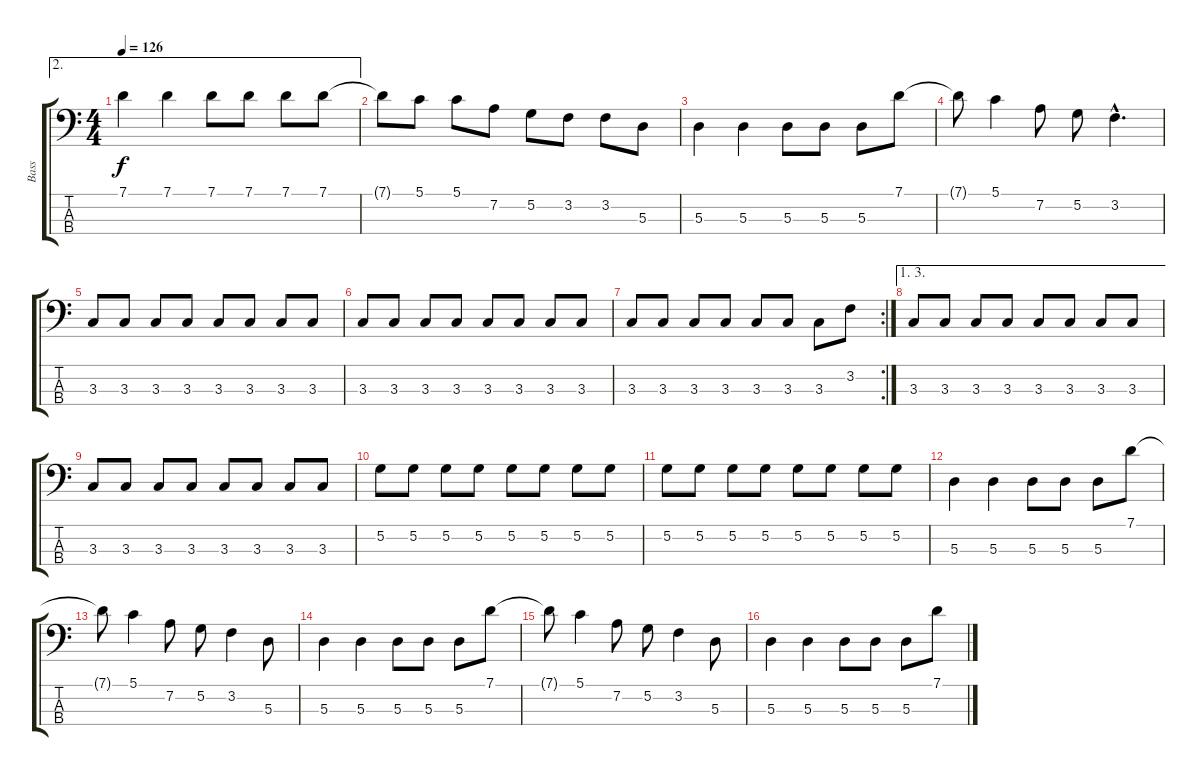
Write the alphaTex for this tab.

\track ("Bass" "Bass") {instrument electricbassfinger}
\staff {score tabs}
\tuning (G2 D2 A1 E1) {hide}
\ae 2
\ts (4 4)
\tempo 126
\clef f4
\ks c
7.1.4{dy f} 7.1.4 7.1.8 7.1.8 7.1.8 7.1.8 |
7.1{t}.8 5.1.8 5.1.8 7.2.8 5.2.8 3.2.8 3.2.8 5.3.8 |
5.3.4 5.3.4 5.3.8 5.3.8 5.3.8 7.1.8 |
7.1{t}.8 5.1.4 7.2.8 5.2.8 3.2{hac}.4{d} |
3.3.8 3.3.8 3.3.8 3.3.8 3.3.8 3.3.8 3.3.8 3.3.8 |
3.3.8 3.3.8 3.3.8 3.3.8 3.3.8 3.3.8 3.3.8 3.3.8 |
\rc 2
3.3.8 3.3.8 3.3.8 3.3.8 3.3.8 3.3.8 3.3.8 3.2.8 |
\ae (1 3)
3.3.8 3.3.8 3.3.8 3.3.8 3.3.8 3.3.8 3.3.8 3.3.8 |
3.3.8 3.3.8 3.3.8 3.3.8 3.3.8 3.3.8 3.3.8 3.3.8 |
5.2.8 5.2.8 5.2.8 5.2.8 5.2.8 5.2.8 5.2.8 5.2.8 |
5.2.8 5.2.8 5.2.8 5.2.8 5.2.8 5.2.8 5.2.8 5.2.8 |
5.3.4 5.3.4 5.3.8 5.3.8 5.3.8 7.1.8 |
7.1{t}.8 5.1.4 7.2.8 5.2.8 3.2.4 5.3.8 |
5.3.4 5.3.4 5.3.8 5.3.8 5.3.8 7.1.8 |
7.1{t}.8 5.1.4 7.2.8 5.2.8 3.2.4 5.3.8 |
5.3.4 5.3.4 5.3.8 5.3.8 5.3.8 7.1.8
